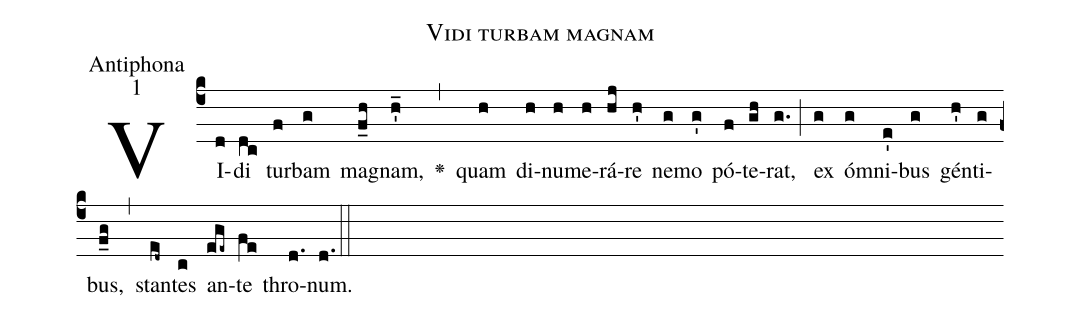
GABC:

name:Vidi turbam magnam;
office-part:Antiphona;
mode:1;
def-m1:}{\greseteolcustos{manual}{;
def-m2:\ifx\breakbeforeEuouae\undefined\else;
def-m3:\fi}\ifx\noeuouae\undefined\def\noeuouae{F}\fi\if\noeuouae F{;
def-m4:}\fi;
%%
(c4) VI(d)di(dc) tur(f)bam(g) ma(f_h)gnam,(h'_) <v>\greheightstar</v>(,)
quam(h) di(h)nu(h)me(h)rá(hj)re(h') ne(g)mo(g') pó(f)te(gh)rat,(g.) (;)
ex(g) ó(g)mni(e')bus(g) gén(h')ti(g)bus,(f_g) (,)
stan(ed~)tes(c) an(ege~)te(fe) thro(d.[em1])num.(d.) (::[em2]z[em3])

E(h) u(h) o(g) u(f) a(gh) e.(gf..) (::[em4])
